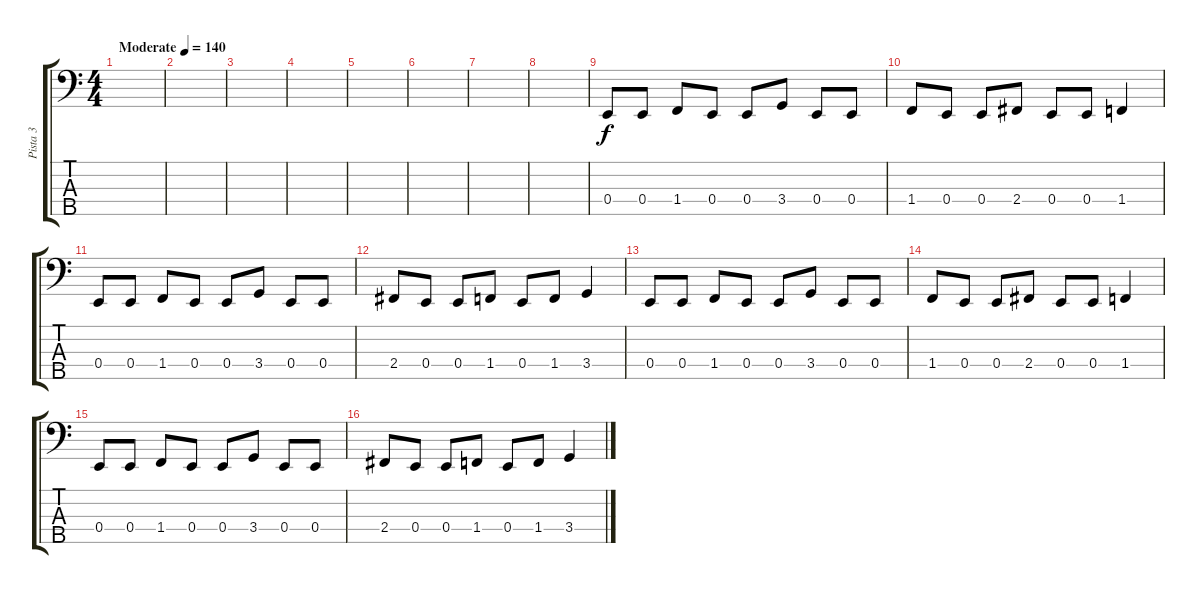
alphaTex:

\track ("Pista 3" "Pista 3") {instrument electricbassfinger}
\staff {score tabs}
\tuning (G2 D2 A1 E1 B0) {hide}
\ts (4 4)
\tempo (140 "Moderate")
\clef f4
\ks c
|
|
|
|
|
|
|
|
0.4.8 0.4.8 1.4.8 0.4.8 0.4.8 3.4.8 0.4.8 0.4.8 |
1.4.8 0.4.8 0.4.8 2.4.8 0.4.8 0.4.8 1.4.4 |
0.4.8 0.4.8 1.4.8 0.4.8 0.4.8 3.4.8 0.4.8 0.4.8 |
2.4.8 0.4.8 0.4.8 1.4.8 0.4.8 1.4.8 3.4.4 |
0.4.8 0.4.8 1.4.8 0.4.8 0.4.8 3.4.8 0.4.8 0.4.8 |
1.4.8 0.4.8 0.4.8 2.4.8 0.4.8 0.4.8 1.4.4 |
0.4.8 0.4.8 1.4.8 0.4.8 0.4.8 3.4.8 0.4.8 0.4.8 |
2.4.8 0.4.8 0.4.8 1.4.8 0.4.8 1.4.8 3.4.4
